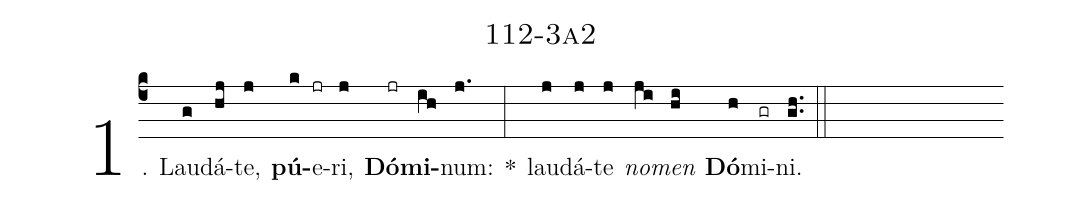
name: 112-3a2;
%%
(c4) 1. Lau(g)dá(hj)te,(j) <b>pú</b>(k)e(jr)ri,(j) <b>Dó</b>(jr)<b>mi</b>(ih)num:(j.) *(:) lau(j)dá(j)te(j) <i>no</i>(ji)<i>men</i>(hi) <b>Dó</b>(h)mi(gr)ni.(gh..) (::)
